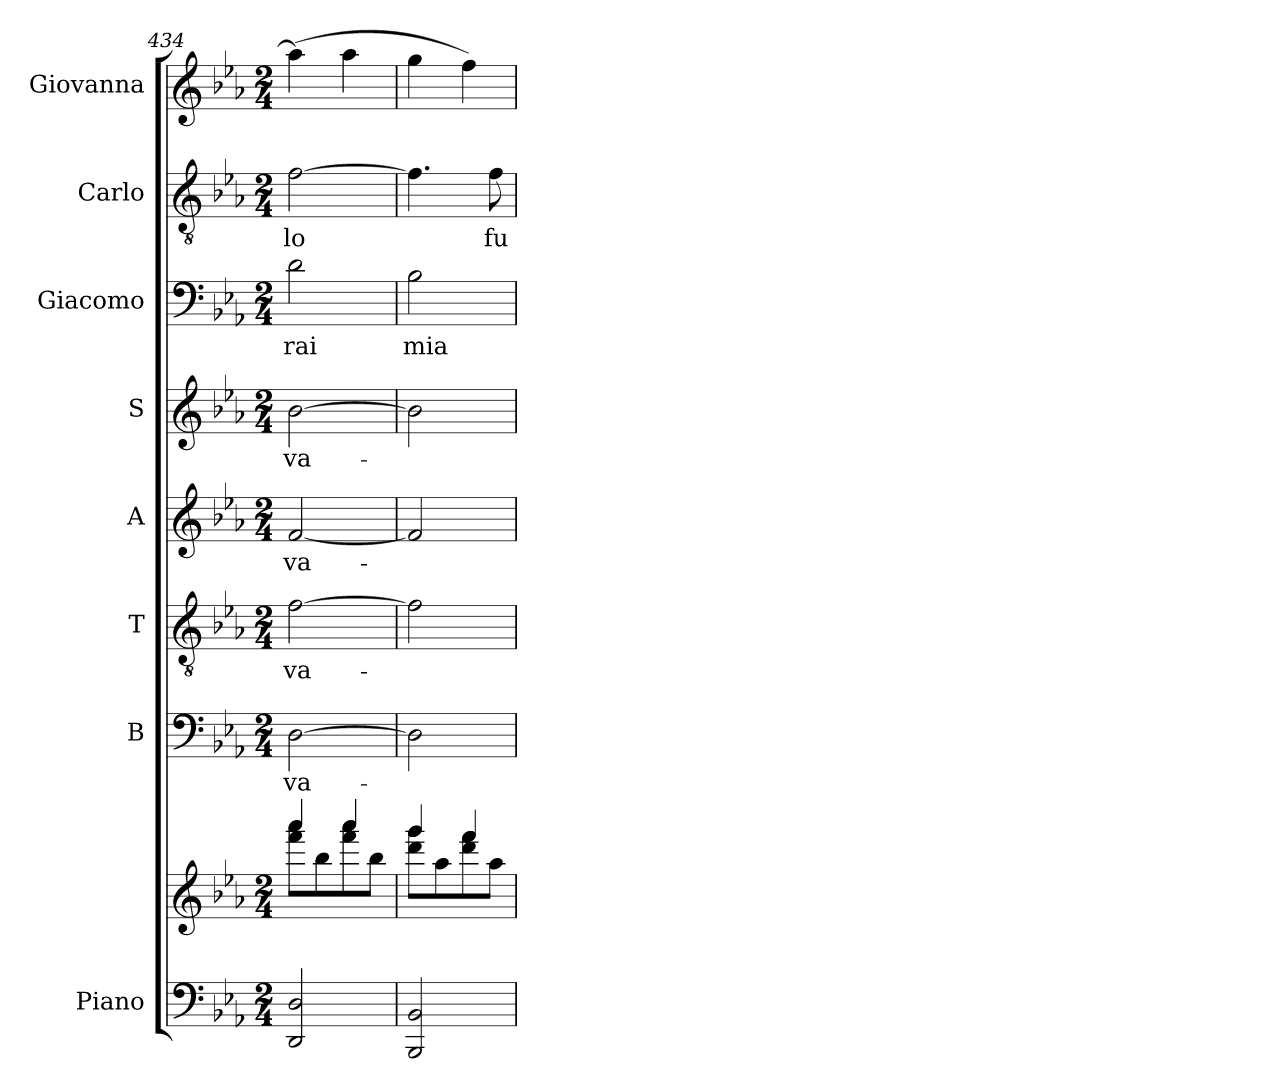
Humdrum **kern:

**kern	**kern	**kern	**text	**kern	**text	**kern	**text	**kern	**text	**kern	**text	**kern	**text	**kern
*part8	*part8	*part7	*part7	*part6	*part6	*part5	*part5	*part4	*part4	*part3	*part3	*part2	*part2	*part1
*staff9	*staff8	*staff7	*staff7	*staff6	*staff6	*staff5	*staff5	*staff4	*staff4	*staff3	*staff3	*staff2	*staff2	*staff1
*I"Piano	*	*I"B	*	*I"T	*	*I"A	*	*I"S	*	*I"Giacomo	*	*I"Carlo	*	*I"Giovanna
*I'Pno	*	*I'B	*	*I'T	*	*I'A	*	*I'S	*	*	*	*	*	*
*clefF4	*clefG2	*clefF4	*	*clefGv2	*	*clefG2	*	*clefG2	*	*clefF4	*	*clefGv2	*	*clefG2
*k[b-e-a-]	*k[b-e-a-]	*k[b-e-a-]	*	*k[b-e-a-]	*	*k[b-e-a-]	*	*k[b-e-a-]	*	*k[b-e-a-]	*	*k[b-e-a-]	*	*k[b-e-a-]
*M2/4	*M2/4	*M2/4	*	*M2/4	*	*M2/4	*	*M2/4	*	*M2/4	*	*M2/4	*	*M2/4
=434	=434	=434	=434	=434	=434	=434	=434	=434	=434	=434	=434	=434	=434	=434
*	*^	*	*	*	*	*	*	*	*	*	*	*	*	*
!	!	!	!	!LO:LY:b	!	!LO:LY:b	!	!LO:LY:b	!	!LO:LY:b	!	!LO:LY:b	!	!LO:LY:b	!
2DD/ 2D/	4aaa-/	8fff\ 8aaa-\L	[2D\	va-	[2f\	va-	[2f/	va-	[2b-\	va-	2d\	-rai	[2f\	-lo	(4aa-\]
.	.	8bb-\	.	.	.	.	.	.	.	.	.	.	.	.	.
.	4aaa-/	8fff\ 8aaa-\	.	.	.	.	.	.	.	.	.	.	.	.	4aa-\
.	.	8bb-\J	.	.	.	.	.	.	.	.	.	.	.	.	.
=435	=435	=435	=435	=435	=435	=435	=435	=435	=435	=435	=435	=435	=435	=435	=435
!	!	!	!	!	!	!	!	!	!	!	!	!LO:LY:b	!	!	!
2BBB-/ 2BB-/	4ggg/	8ddd\ 8ggg\L	2D\]	.	2f\]	.	2f/]	.	2b-\]	.	2B-\	mia	4.f\]	.	4gg\
.	.	8aa-\	.	.	.	.	.	.	.	.	.	.	.	.	.
.	4fff/	8ddd\ 8fff\	.	.	.	.	.	.	.	.	.	.	.	.	4ff\)
!	!	!	!	!	!	!	!	!	!	!	!	!	!	!LO:LY:b	!
.	.	8aa-\J	.	.	.	.	.	.	.	.	.	.	8f\	fu-	.
*	*v	*v	*	*	*	*	*	*	*	*	*	*	*	*	*
=	=	=	=	=	=	=	=	=	=	=	=	=	=	=
*-	*-	*-	*-	*-	*-	*-	*-	*-	*-	*-	*-	*-	*-	*-
